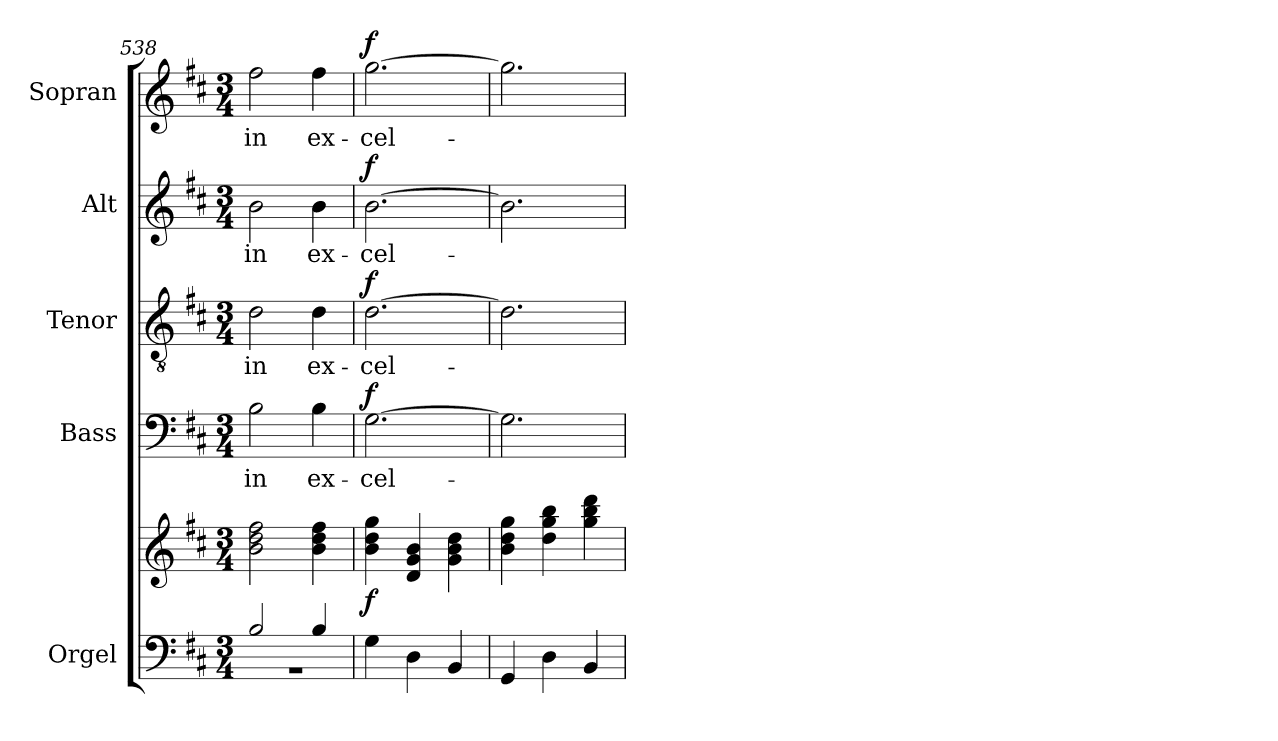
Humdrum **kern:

**kern	**kern	**dynam	**kern	**text	**dynam	**kern	**text	**dynam	**kern	**text	**dynam	**kern	**text	**dynam
*part5	*part5	*part5	*part4	*part4	*part4	*part3	*part3	*part3	*part2	*part2	*part2	*part1	*part1	*part1
*staff6	*staff5	*staff5/6	*staff4	*staff4	*staff4	*staff3	*staff3	*staff3	*staff2	*staff2	*staff2	*staff1	*staff1	*staff1
*I"Orgel	*	*	*I"Bass	*	*	*I"Tenor	*	*	*I"Alt	*	*	*I"Sopran	*	*
*I'Org.	*	*	*I'B.	*	*	*I'T.	*	*	*I'A.	*	*	*I'S.	*	*
*clefF4	*clefG2	*	*clefF4	*	*	*clefGv2	*	*	*clefG2	*	*	*clefG2	*	*
*k[f#c#]	*k[f#c#]	*	*k[f#c#]	*	*	*k[f#c#]	*	*	*k[f#c#]	*	*	*k[f#c#]	*	*
*D:	*D:	*	*D:	*	*	*D:	*	*	*D:	*	*	*D:	*	*
*M3/4	*M3/4	*	*M3/4	*	*	*M3/4	*	*	*M3/4	*	*	*M3/4	*	*
=538	=538	=538	=538	=538	=538	=538	=538	=538	=538	=538	=538	=538	=538	=538
*^	*	*	*	*	*	*	*	*	*	*	*	*	*	*
!	!LO:N:vis=1	!	!	!	!LO:LY:b	!	!	!LO:LY:b	!	!	!LO:LY:b	!	!	!LO:LY:b	!
2B/	2.rBB	2b\ 2dd\ 2ff#\	.	2B\	in	.	2d\	in	.	2b\	in	.	2ff#\	in	.
!	!	!	!	!	!LO:LY:b	!	!	!LO:LY:b	!	!	!LO:LY:b	!	!	!LO:LY:b	!
4B/	.	4b\ 4dd\ 4ff#\	.	4B\	ex-	.	4d\	ex-	.	4b\	ex-	.	4ff#\	ex-	.
*v	*v	*	*	*	*	*	*	*	*	*	*	*	*	*	*
=539	=539	=539	=539	=539	=539	=539	=539	=539	=539	=539	=539	=539	=539	=539
!	!	!LO:DY:b	!	!LO:LY:b	!LO:DY:a	!	!LO:LY:b	!LO:DY:a	!	!LO:LY:b	!LO:DY:a	!	!LO:LY:b	!LO:DY:a
4G>\	4b\ 4dd\ 4gg\	f	[2.G\	-cel-	f	[2.d\	-cel-	f	[2.b\	-cel-	f	[2.gg\	-cel-	f
4D>\	4d/ 4g/ 4b/	.	.	.	.	.	.	.	.	.	.	.	.	.
4BB</	4g\ 4b\ 4dd\	.	.	.	.	.	.	.	.	.	.	.	.	.
=540	=540	=540	=540	=540	=540	=540	=540	=540	=540	=540	=540	=540	=540	=540
4GG</	4b\ 4dd\ 4gg\	.	2.G\]	.	.	2.d\]	.	.	2.b\]	.	.	2.gg\]	.	.
4D>\	4dd\ 4gg\ 4bb\	.	.	.	.	.	.	.	.	.	.	.	.	.
4BB</	4gg\ 4bb\ 4ddd\	.	.	.	.	.	.	.	.	.	.	.	.	.
=	=	=	=	=	=	=	=	=	=	=	=	=	=	=
*-	*-	*-	*-	*-	*-	*-	*-	*-	*-	*-	*-	*-	*-	*-
